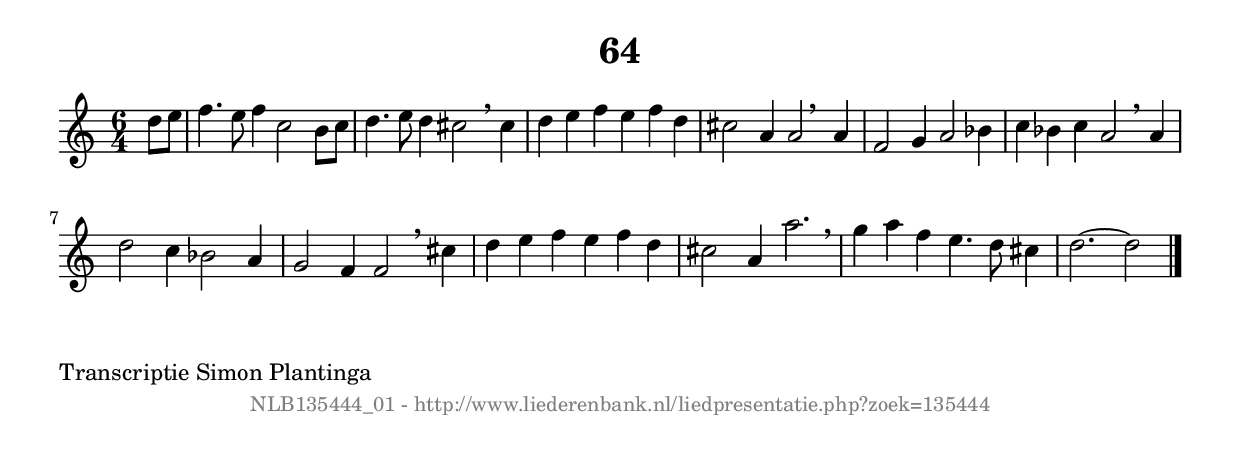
%
% produced by wce2krn 1.64 (7 June 2014)
%
\version"2.16"
#(append! paper-alist '(("long" . (cons (* 210 mm) (* 2000 mm)))))
#(set-default-paper-size "long")
sb = {\breathe}
mBreak = {\breathe }
bBreak = {\breathe }
x = {\once\override NoteHead #'style = #'cross }
gl=\glissando
itime={\override Staff.TimeSignature #'stencil = ##f }
ficta = {\once\set suggestAccidentals = ##t}
fine = {\once\override Score.RehearsalMark #'self-alignment-X = #1 \mark \markup {\italic{Fine}}}
dc = {\once\override Score.RehearsalMark #'self-alignment-X = #1 \mark \markup {\italic{D.C.}}}
dcf = {\once\override Score.RehearsalMark #'self-alignment-X = #1 \mark \markup {\italic{D.C. al Fine}}}
dcc = {\once\override Score.RehearsalMark #'self-alignment-X = #1 \mark \markup {\italic{D.C. al Coda}}}
ds = {\once\override Score.RehearsalMark #'self-alignment-X = #1 \mark \markup {\italic{D.S.}}}
dsf = {\once\override Score.RehearsalMark #'self-alignment-X = #1 \mark \markup {\italic{D.S. al Fine}}}
dsc = {\once\override Score.RehearsalMark #'self-alignment-X = #1 \mark \markup {\italic{D.S. al Coda}}}
pv = {\set Score.repeatCommands = #'((volta "1"))}
sv = {\set Score.repeatCommands = #'((volta "2"))}
tv = {\set Score.repeatCommands = #'((volta "3"))}
qv = {\set Score.repeatCommands = #'((volta "4"))}
xv = {\set Score.repeatCommands = #'((volta #f))}
\header{ tagline = ""
title = "64"
}
\score {{
\key d \dorian
\relative g'
{
\set melismaBusyProperties = #'()
\partial 32*8
\time 6/4
\tempo 4=120
\override Score.MetronomeMark #'transparent = ##t
\override Score.RehearsalMark #'break-visibility = #(vector #t #t #f)
d'8 e8 | f4. e8 f4 c2 b8 c8 | d4. e8 d4 cis2 \sb cis4 | d4 e4 f4 e4 f4 d4 | cis2 a4 a2 \bar ":|:" \bBreak
a4 | f2 g4 a2 bes4 | c4 bes4 c4 a2 \sb a4 | d2 c4 bes2 a4 | g2 f4 f2 \mBreak
cis'4 | d4 e4 f4 e4 f4 d4 | cis2 a4 a'2. \sb | g4 a4 f4 e4. d8 cis4 | d2.~ d2 \bar "|."
 }}
 \midi { }
 \layout {
            indent = 0.0\cm
}
}
\markup { \wordwrap-string #" 
Transcriptie Simon Plantinga
"}
\markup { \vspace #0 } \markup { \with-color #grey \fill-line { \center-column { \smaller "NLB135444_01 - http://www.liederenbank.nl/liedpresentatie.php?zoek=135444" } } }
